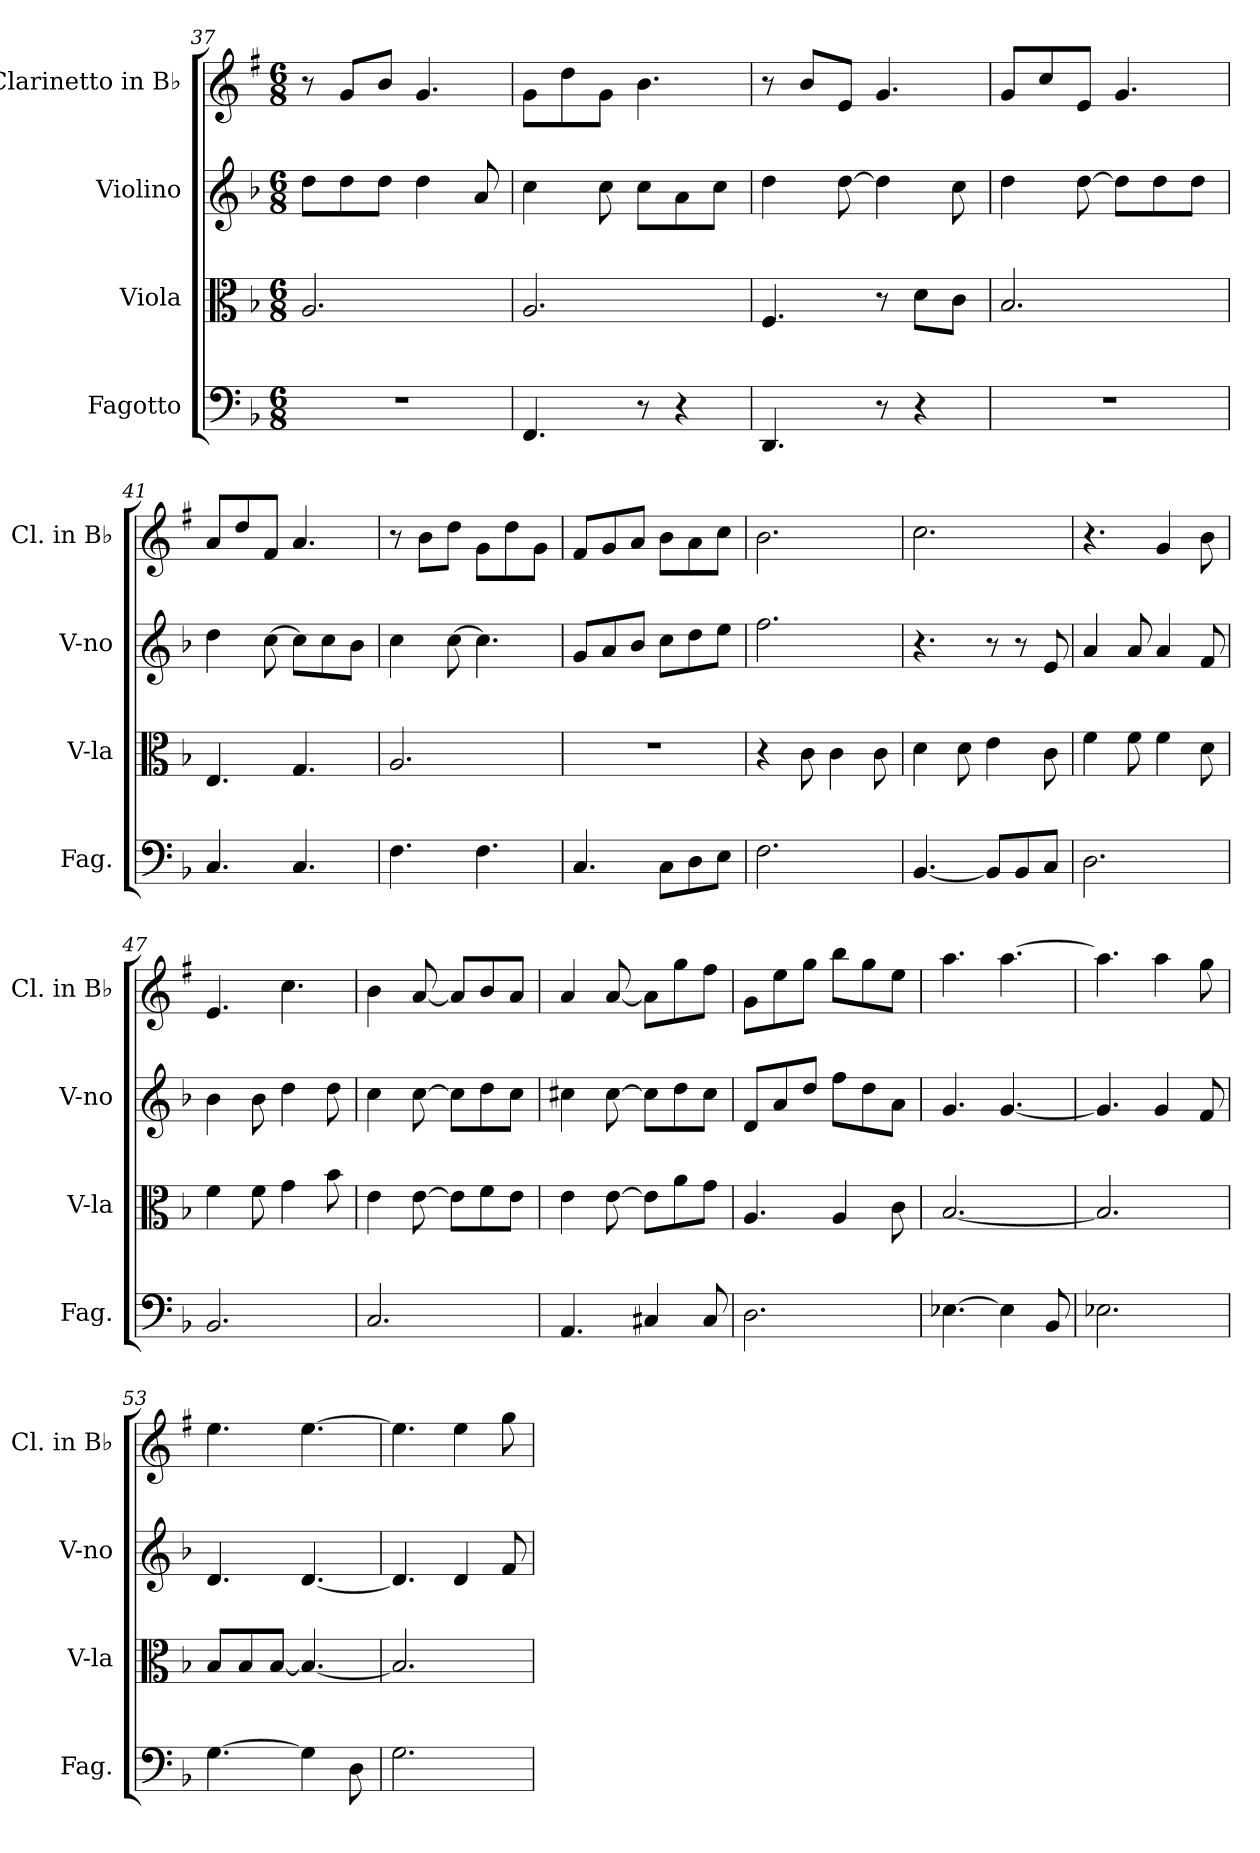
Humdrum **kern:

**kern	**kern	**kern	**kern
*part4	*part3	*part2	*part1
*staff4	*staff3	*staff2	*staff1
*I"Fagotto	*I"Viola	*I"Violino	*I"Clarinetto in B♭
*I'Fag.	*I'V-la	*I'V-no	*I'Cl. in B♭
*clefF4	*clefC3	*clefG2	*clefG2
*	*	*	*ITrd1c2
*k[b-]	*k[b-]	*k[b-]	*k[b-]
*M6/8	*M6/8	*M6/8	*M6/8
=37	=37	=37	=37
2.r	2.A/	8dd\L	8r
.	.	8dd\	8f/L
.	.	8dd\J	8a/J
.	.	4dd\	4.f/
.	.	8a/	.
=38	=38	=38	=38
4.FF/	2.A/	4cc\	8f\L
.	.	.	8cc\
.	.	8cc\	8f\J
8r	.	8cc\L	4.a\
4r	.	8a\	.
.	.	8cc\J	.
!!LO:PB:g=z
=39	=39	=39	=39
4.DD/	4.F/	4dd\	8r
.	.	.	8a/L
.	.	[8dd\	8d/J
8r	8r	4dd\]	4.f/
4r	8d\L	.	.
.	8c\J	8cc\	.
=40	=40	=40	=40
2.r	2.B-/	4dd\	8f/L
.	.	.	8b-/
.	.	[8dd\	8d/J
.	.	8dd\L]	4.f/
.	.	8dd\	.
.	.	8dd\J	.
=41	=41	=41	=41
4.C/	4.E/	4dd\	8g/L
.	.	.	8cc/
.	.	[8cc\	8e/J
4.C/	4.G/	8cc\L]	4.g/
.	.	8cc\	.
.	.	8b-\J	.
=42	=42	=42	=42
4.F\	2.A/	4cc\	8r
.	.	.	8a\L
.	.	[8cc\	8cc\J
4.F\	.	4.cc\]	8f\L
.	.	.	8cc\
.	.	.	8f\J
=43	=43	=43	=43
4.C/	2.r	8g/L	8e/L
.	.	8a/	8f/
.	.	8b-/J	8g/J
8C\L	.	8cc\L	8a\L
8D\	.	8dd\	8g\
8E\J	.	8ee\J	8b-\J
=44	=44	=44	=44
2.F\	4r	2.ff\	2.a\
.	8c\	.	.
.	4c\	.	.
.	8c\	.	.
=45	=45	=45	=45
[4.BB-/	4d\	4.r	2.b-\
.	8d\	.	.
8BB-/L]	4e\	8r	.
8BB-/	.	8r	.
8C/J	8c\	8e/	.
!!LO:LB:g=z
=46	=46	=46	=46
2.D\	4f\	4a/	4.r
.	8f\	8a/	.
.	4f\	4a/	4f/
.	8d\	8f/	8a\
=47	=47	=47	=47
2.BB-/	4f\	4b-\	4.d/
.	8f\	8b-\	.
.	4g\	4dd\	4.b-\
.	8b-\	8dd\	.
=48	=48	=48	=48
2.C/	4e\	4cc\	4a\
.	[8e\	[8cc\	[8g/
.	8e\L]	8cc\L]	8g/L]
.	8f\	8dd\	8a/
.	8e\J	8cc\J	8g/J
=49	=49	=49	=49
4.AA/	4e\	4cc#X\	4g/
.	[8e\	[8cc#\	[8g/
4C#X/	8e\L]	8cc#\L]	8g\L]
.	8a\	8dd\	8ff\
8C#/	8g\J	8cc#\J	8ee\J
=50	=50	=50	=50
2.D\	4.A/	8d/L	8f\L
.	.	8a/	8dd\
.	.	8dd/J	8ff\J
.	4A/	8ff\L	8aa\L
.	.	8dd\	8ff\
.	8c\	8a\J	8dd\J
=51	=51	=51	=51
[4.E-X\	[2.B-/	4.g/	4.gg\
4E-\]	.	[4.g/	[4.gg\
8BB-/	.	.	.
=52	=52	=52	=52
2.E-X\	2.B-/]	4.g/]	4.gg\]
.	.	4g/	4gg\
.	.	8f/	8ff\
=53	=53	=53	=53
[4.G\	8B-/L	4.d/	4.dd\
.	8B-/	.	.
.	[8B-/J	.	.
4G\]	4.B-/_	[4.d/	[4.dd\
8D\	.	.	.
!!LO:LB:g=z
=54	=54	=54	=54
2.G\	2.B-/]	4.d/]	4.dd\]
.	.	4d/	4dd\
.	.	8f/	8ff\
=	=	=	=
*-	*-	*-	*-
